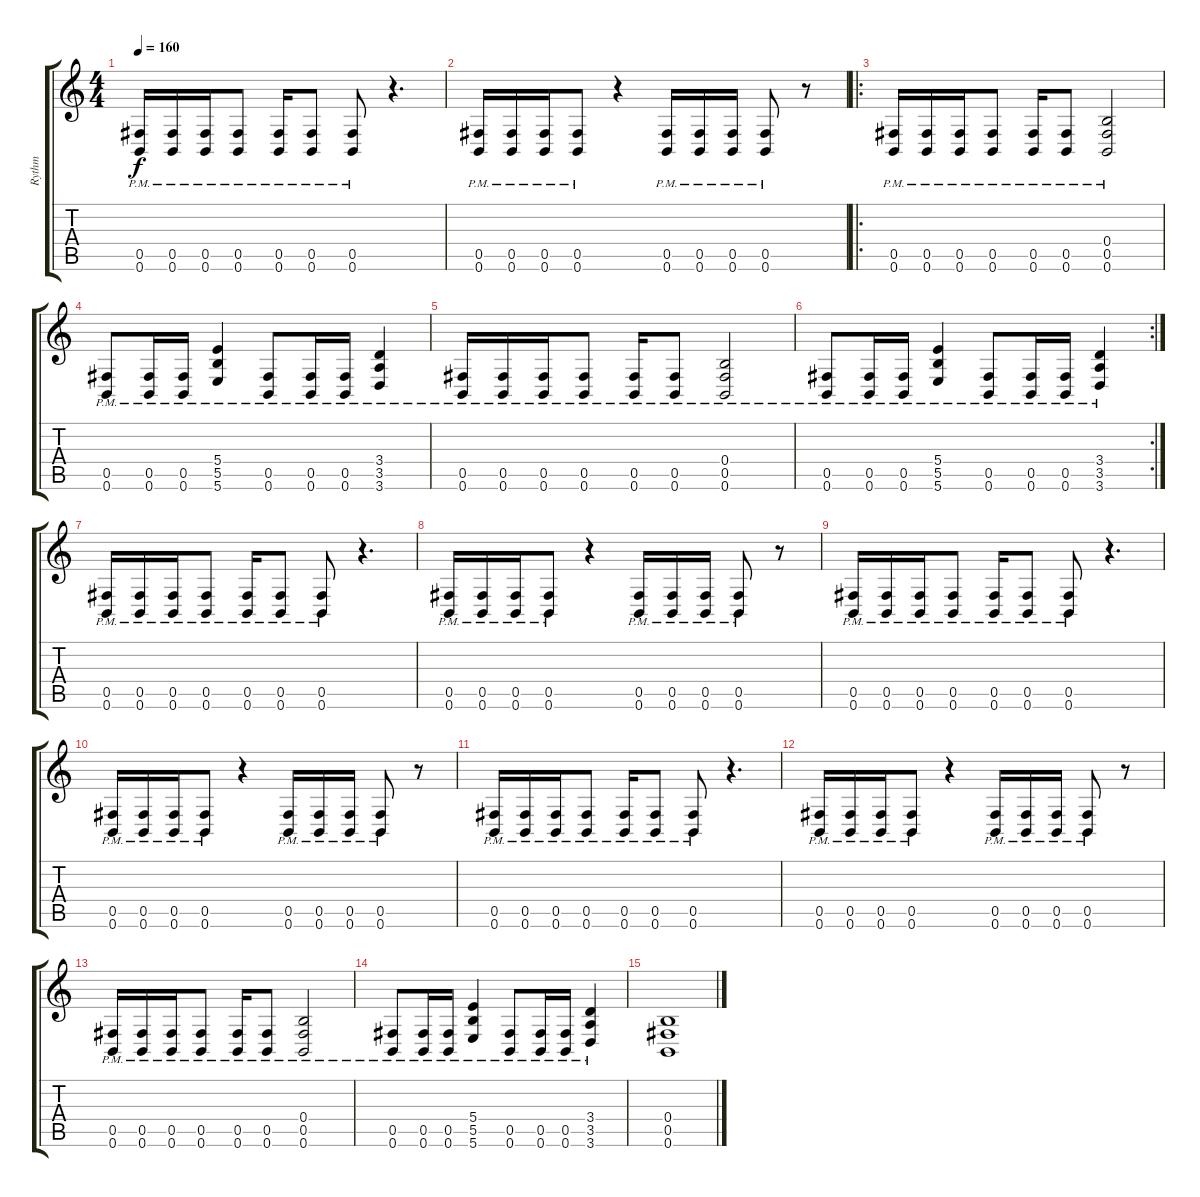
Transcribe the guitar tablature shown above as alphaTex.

\track ("Rythm" "Rythm") {instrument overdrivenguitar}
\staff {score tabs}
\tuning (Db4 Ab3 E3 B2 Gb2 B1) {hide}
\ts (4 4)
\tempo 160
\clef g2
\ks c
(0.5{pm} 0.6{pm}).16{dy f} (0.5{pm} 0.6{pm}).16 (0.5{pm} 0.6{pm}).16 (0.5{pm} 0.6{pm}).8 (0.5{pm} 0.6{pm}).16 (0.5{pm} 0.6{pm}).8 (0.5{pm} 0.6{pm}).8 r.4{d} |
(0.5{pm} 0.6{pm}).16 (0.5{pm} 0.6{pm}).16 (0.5{pm} 0.6{pm}).16 (0.5{pm} 0.6{pm}).8 r.4 (0.5{pm} 0.6{pm}).16 (0.5{pm} 0.6{pm}).16 (0.5{pm} 0.6{pm}).16 (0.5{pm} 0.6{pm}).8 r.8 |
\ro
(0.5{pm} 0.6{pm}).16 (0.5{pm} 0.6{pm}).16 (0.5{pm} 0.6{pm}).16 (0.5{pm} 0.6{pm}).8 (0.5{pm} 0.6{pm}).16 (0.5{pm} 0.6{pm}).8 (0.4{pm} 0.5{pm} 0.6).2 |
(0.5{pm} 0.6{pm}).8 (0.5{pm} 0.6{pm}).16 (0.5{pm} 0.6{pm}).16 (5.4{pm} 5.5{pm} 5.6).4 (0.5{pm} 0.6{pm}).8 (0.5{pm} 0.6{pm}).16 (0.5{pm} 0.6{pm}).16 (3.4{pm} 3.5{pm} 3.6).4 |
(0.5{pm} 0.6{pm}).16 (0.5{pm} 0.6{pm}).16 (0.5{pm} 0.6{pm}).16 (0.5{pm} 0.6{pm}).8 (0.5{pm} 0.6{pm}).16 (0.5{pm} 0.6{pm}).8 (0.4{pm} 0.5{pm} 0.6).2 |
\rc 2
(0.5{pm} 0.6{pm}).8 (0.5{pm} 0.6{pm}).16 (0.5{pm} 0.6{pm}).16 (5.4{pm} 5.5{pm} 5.6).4 (0.5{pm} 0.6{pm}).8 (0.5{pm} 0.6{pm}).16 (0.5{pm} 0.6{pm}).16 (3.4{pm} 3.5{pm} 3.6).4 |
(0.5{pm} 0.6{pm}).16 (0.5{pm} 0.6{pm}).16 (0.5{pm} 0.6{pm}).16 (0.5{pm} 0.6{pm}).8 (0.5{pm} 0.6{pm}).16 (0.5{pm} 0.6{pm}).8 (0.5{pm} 0.6{pm}).8 r.4{d} |
(0.5{pm} 0.6{pm}).16 (0.5{pm} 0.6{pm}).16 (0.5{pm} 0.6{pm}).16 (0.5{pm} 0.6{pm}).8 r.4 (0.5{pm} 0.6{pm}).16 (0.5{pm} 0.6{pm}).16 (0.5{pm} 0.6{pm}).16 (0.5{pm} 0.6{pm}).8 r.8 |
(0.5{pm} 0.6{pm}).16 (0.5{pm} 0.6{pm}).16 (0.5{pm} 0.6{pm}).16 (0.5{pm} 0.6{pm}).8 (0.5{pm} 0.6{pm}).16 (0.5{pm} 0.6{pm}).8 (0.5{pm} 0.6{pm}).8 r.4{d} |
(0.5{pm} 0.6{pm}).16 (0.5{pm} 0.6{pm}).16 (0.5{pm} 0.6{pm}).16 (0.5{pm} 0.6{pm}).8 r.4 (0.5{pm} 0.6{pm}).16 (0.5{pm} 0.6{pm}).16 (0.5{pm} 0.6{pm}).16 (0.5{pm} 0.6{pm}).8 r.8 |
(0.5{pm} 0.6{pm}).16 (0.5{pm} 0.6{pm}).16 (0.5{pm} 0.6{pm}).16 (0.5{pm} 0.6{pm}).8 (0.5{pm} 0.6{pm}).16 (0.5{pm} 0.6{pm}).8 (0.5{pm} 0.6{pm}).8 r.4{d} |
(0.5{pm} 0.6{pm}).16 (0.5{pm} 0.6{pm}).16 (0.5{pm} 0.6{pm}).16 (0.5{pm} 0.6{pm}).8 r.4 (0.5{pm} 0.6{pm}).16 (0.5{pm} 0.6{pm}).16 (0.5{pm} 0.6{pm}).16 (0.5{pm} 0.6{pm}).8 r.8 |
(0.5{pm} 0.6{pm}).16 (0.5{pm} 0.6{pm}).16 (0.5{pm} 0.6{pm}).16 (0.5{pm} 0.6{pm}).8 (0.5{pm} 0.6{pm}).16 (0.5{pm} 0.6{pm}).8 (0.4{pm} 0.5{pm} 0.6).2 |
(0.5{pm} 0.6{pm}).8 (0.5{pm} 0.6{pm}).16 (0.5{pm} 0.6{pm}).16 (5.4{pm} 5.5{pm} 5.6).4 (0.5{pm} 0.6{pm}).8 (0.5{pm} 0.6{pm}).16 (0.5{pm} 0.6{pm}).16 (3.4{pm} 3.5{pm} 3.6).4 |
(0.4 0.5 0.6).1
